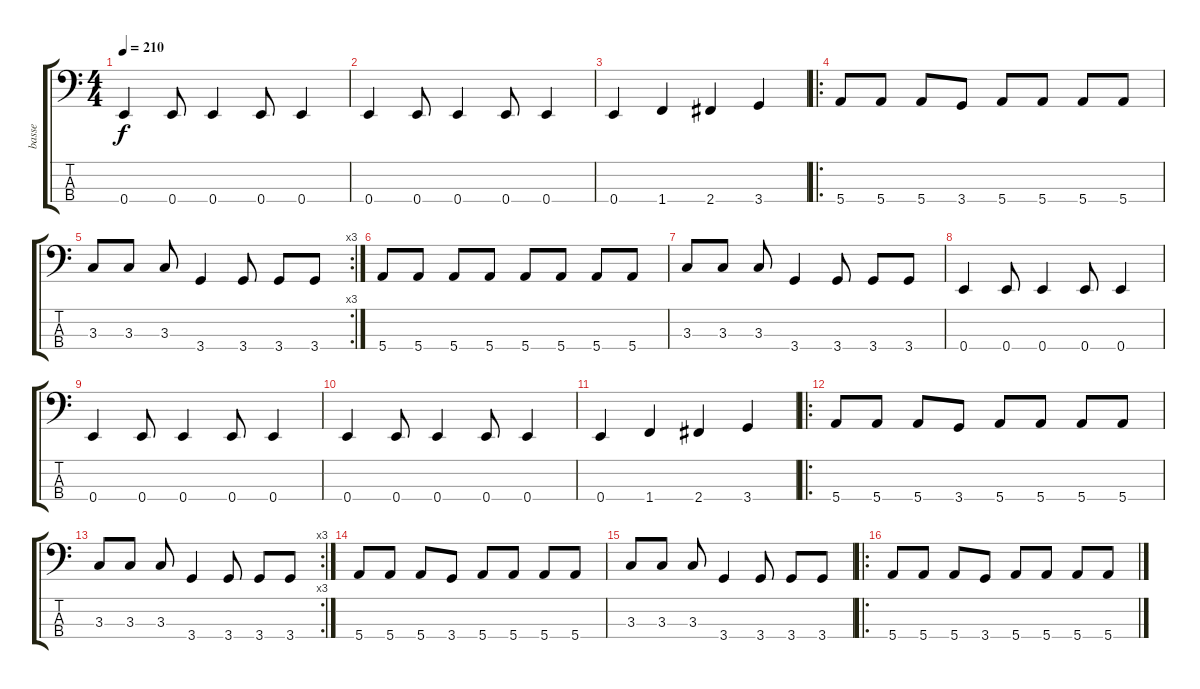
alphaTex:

\track ("basse" "basse") {instrument electricbasspick}
\staff {score tabs}
\tuning (G2 D2 A1 E1) {hide}
\ts (4 4)
\tempo 210
\clef f4
\ks c
0.4.4{dy f} 0.4.8 0.4.4 0.4.8 0.4.4 |
0.4.4 0.4.8 0.4.4 0.4.8 0.4.4 |
0.4.4 1.4.4 2.4.4 3.4.4 |
\ro
5.4.8 5.4.8 5.4.8 3.4.8 5.4.8 5.4.8 5.4.8 5.4.8 |
\rc 3
3.3.8 3.3.8 3.3.8 3.4.4 3.4.8 3.4.8 3.4.8 |
5.4.8 5.4.8 5.4.8 5.4.8 5.4.8 5.4.8 5.4.8 5.4.8 |
3.3.8 3.3.8 3.3.8 3.4.4 3.4.8 3.4.8 3.4.8 |
0.4.4 0.4.8 0.4.4 0.4.8 0.4.4 |
0.4.4 0.4.8 0.4.4 0.4.8 0.4.4 |
0.4.4 0.4.8 0.4.4 0.4.8 0.4.4 |
0.4.4 1.4.4 2.4.4 3.4.4 |
\ro
5.4.8 5.4.8 5.4.8 3.4.8 5.4.8 5.4.8 5.4.8 5.4.8 |
\rc 3
3.3.8 3.3.8 3.3.8 3.4.4 3.4.8 3.4.8 3.4.8 |
5.4.8 5.4.8 5.4.8 3.4.8 5.4.8 5.4.8 5.4.8 5.4.8 |
3.3.8 3.3.8 3.3.8 3.4.4 3.4.8 3.4.8 3.4.8 |
\ro
5.4.8 5.4.8 5.4.8 3.4.8 5.4.8 5.4.8 5.4.8 5.4.8
